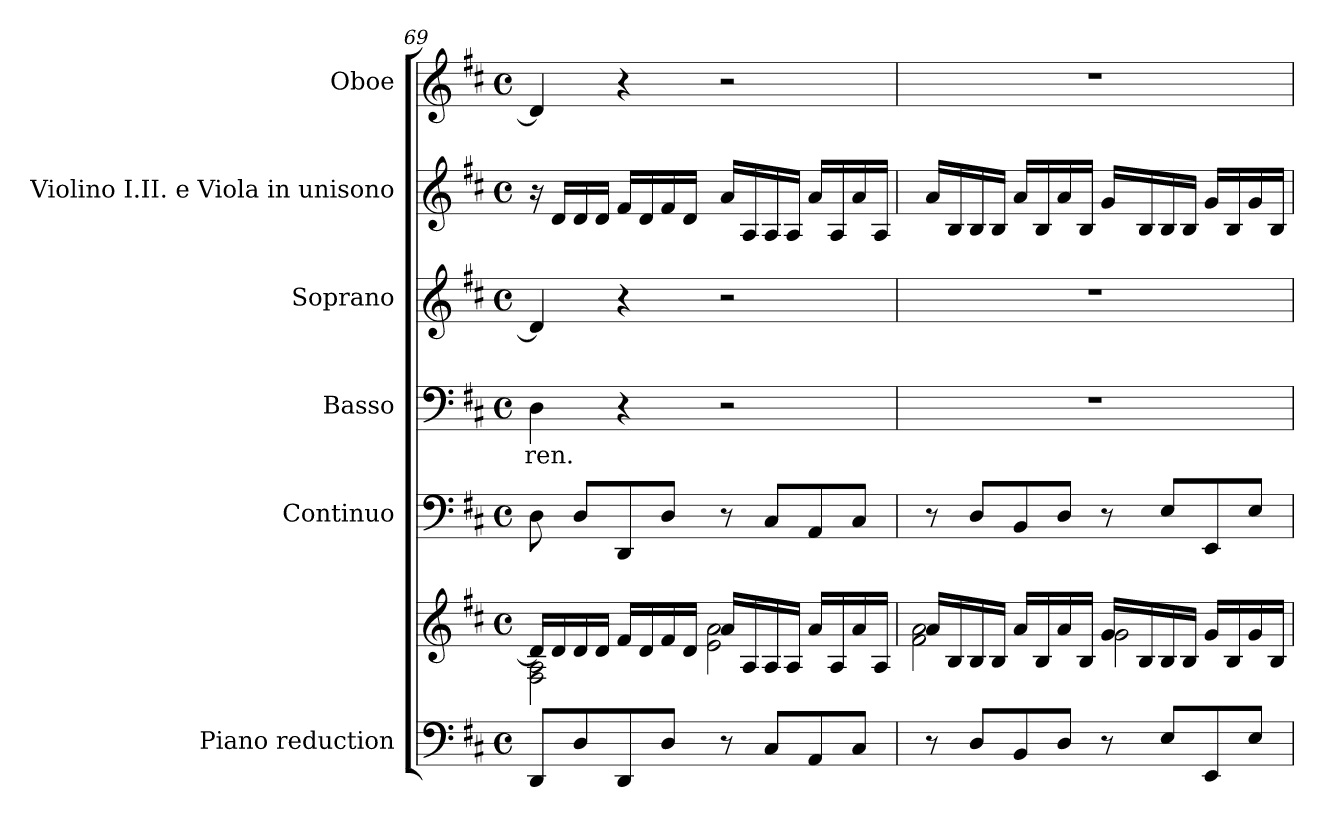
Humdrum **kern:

**kern	**kern	**kern	**kern	**text	**kern	**kern	**kern
*part6	*part6	*part5	*part4	*part4	*part3	*part2	*part1
*staff7	*staff6	*staff5	*staff4	*staff4	*staff3	*staff2	*staff1
*I"Piano reduction	*	*I"Continuo	*I"Basso	*	*I"Soprano	*I"Violino I.II. e Viola in unisono	*I"Oboe
*I'Pno	*	*	*	*	*	*	*I'Ob
!!LO:LB:g=z
*clefF4	*clefG2	*clefF4	*clefF4	*	*clefG2	*clefG2	*clefG2
*k[f#c#]	*k[f#c#]	*k[f#c#]	*k[f#c#]	*	*k[f#c#]	*k[f#c#]	*k[f#c#]
*M4/4	*M4/4	*M4/4	*M4/4	*	*M4/4	*M4/4	*M4/4
*met(c)	*met(c)	*met(c)	*met(c)	*	*met(c)	*met(c)	*met(c)
=69	=69	=69	=69	=69	=69	=69	=69
*	*^	*	*	*	*	*	*
!	!	!	!	!	!LO:LY:b	!	!	!
8DD/L	16d/LL]	2F#\ 2A\	8D\	4D\	-ren.	4d/]	16r	4d/]
.	16d/	.	.	.	.	.	16d/LL	.
8D/	16d/	.	8D/L	.	.	.	16d/	.
.	16d/JJ	.	.	.	.	.	16d/JJ	.
8DD/	16f#/LL	.	8DD/	4r	.	4r	16f#/LL	4r
.	16d/	.	.	.	.	.	16d/	.
8D/J	16f#/	.	8D/J	.	.	.	16f#/	.
.	16d/JJ	.	.	.	.	.	16d/JJ	.
8r	16a/LL	2e\ 2a\	8r	2r	.	2r	16a/LL	2r
.	16A/	.	.	.	.	.	16A/	.
8C#/L	16A/	.	8C#/L	.	.	.	16A/	.
.	16A/JJ	.	.	.	.	.	16A/JJ	.
8AA/	16a/LL	.	8AA/	.	.	.	16a/LL	.
.	16A/	.	.	.	.	.	16A/	.
8C#/J	16a/	.	8C#/J	.	.	.	16a/	.
.	16A/JJ	.	.	.	.	.	16A/JJ	.
=70	=70	=70	=70	=70	=70	=70	=70	=70
8r	16a/LL	2f#\ 2a\	8r	1r	.	1r	16a/LL	1r
.	16B/	.	.	.	.	.	16B/	.
8D/L	16B/	.	8D/L	.	.	.	16B/	.
.	16B/JJ	.	.	.	.	.	16B/JJ	.
8BB/	16a/LL	.	8BB/	.	.	.	16a/LL	.
.	16B/	.	.	.	.	.	16B/	.
8D/J	16a/	.	8D/J	.	.	.	16a/	.
.	16B/JJ	.	.	.	.	.	16B/JJ	.
8r	16g/LL	2g\	8r	.	.	.	16g/LL	.
.	16B/	.	.	.	.	.	16B/	.
8E/L	16B/	.	8E/L	.	.	.	16B/	.
.	16B/JJ	.	.	.	.	.	16B/JJ	.
8EE/	16g/LL	.	8EE/	.	.	.	16g/LL	.
.	16B/	.	.	.	.	.	16B/	.
8E/J	16g/	.	8E/J	.	.	.	16g/	.
.	16B/JJ	.	.	.	.	.	16B/JJ	.
*	*v	*v	*	*	*	*	*	*
=	=	=	=	=	=	=	=
*-	*-	*-	*-	*-	*-	*-	*-
